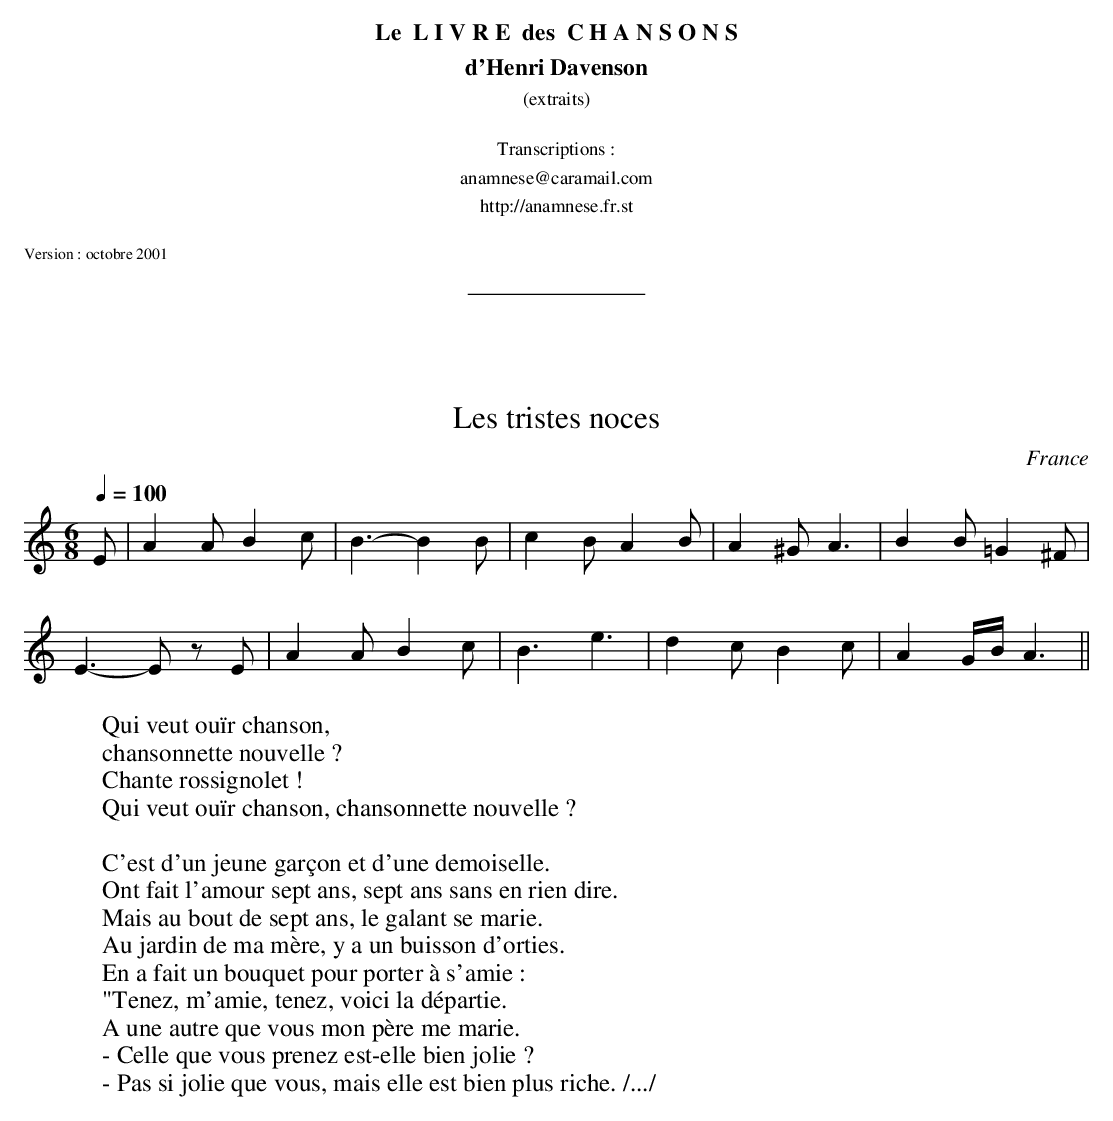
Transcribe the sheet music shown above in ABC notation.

X:1
T:Les tristes noces
O:France
M:6/8
L:1/8
Q:1/4=100
K:C
E | A2 A B2 c | B3-B2 B | c2 B A2 B | A2 ^G A3 | B2 B =G2 ^F |!
E3-E z E | A2 A B2 c | B3 e3 | d2 c B2 c | A2 G/B/ A3 ||
W:Qui veut ouïr chanson,
W:chansonnette nouvelle ?
W:Chante rossignolet !
W:Qui veut ouïr chanson, chansonnette nouvelle ?
W:
W:C'est d'un jeune garçon et d'une demoiselle.
W:Ont fait l'amour sept ans, sept ans sans en rien dire.
W:Mais au bout de sept ans, le galant se marie.
W:Au jardin de ma mère, y a un buisson d'orties.
W:En a fait un bouquet pour porter à s'amie :
W:"Tenez, m'amie, tenez, voici la départie.
W:A une autre que vous mon père me marie.
W:- Celle que vous prenez est-elle bien jolie ?
W:- Pas si jolie que vous, mais elle est bien plus riche. /.../
